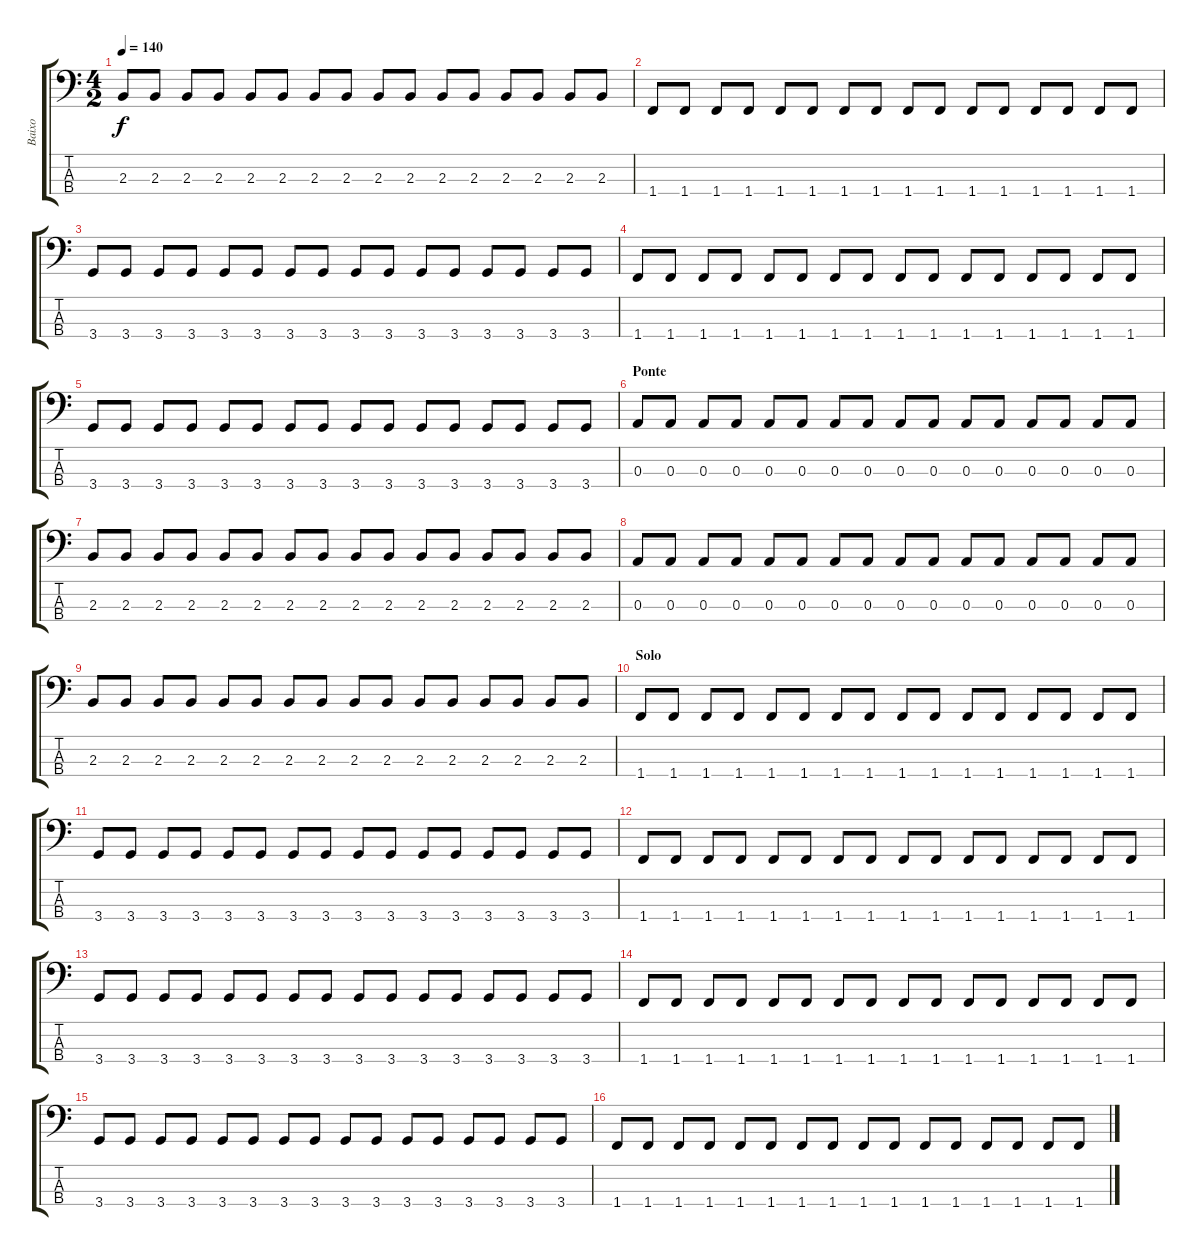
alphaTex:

\track ("Baixo" "Baixo") {instrument electricbassfinger}
\staff {score tabs}
\tuning (G2 D2 A1 E1) {hide}
\ts (4 2)
\tempo 140
\clef f4
\ks c
2.3.8{dy f} 2.3.8 2.3.8 2.3.8 2.3.8 2.3.8 2.3.8 2.3.8 2.3.8 2.3.8 2.3.8 2.3.8 2.3.8 2.3.8 2.3.8 2.3.8 |
1.4.8 1.4.8 1.4.8 1.4.8 1.4.8 1.4.8 1.4.8 1.4.8 1.4.8 1.4.8 1.4.8 1.4.8 1.4.8 1.4.8 1.4.8 1.4.8 |
3.4.8 3.4.8 3.4.8 3.4.8 3.4.8 3.4.8 3.4.8 3.4.8 3.4.8 3.4.8 3.4.8 3.4.8 3.4.8 3.4.8 3.4.8 3.4.8 |
1.4.8 1.4.8 1.4.8 1.4.8 1.4.8 1.4.8 1.4.8 1.4.8 1.4.8 1.4.8 1.4.8 1.4.8 1.4.8 1.4.8 1.4.8 1.4.8 |
3.4.8 3.4.8 3.4.8 3.4.8 3.4.8 3.4.8 3.4.8 3.4.8 3.4.8 3.4.8 3.4.8 3.4.8 3.4.8 3.4.8 3.4.8 3.4.8 |
\section ("" "Ponte")
0.3.8 0.3.8 0.3.8 0.3.8 0.3.8 0.3.8 0.3.8 0.3.8 0.3.8 0.3.8 0.3.8 0.3.8 0.3.8 0.3.8 0.3.8 0.3.8 |
2.3.8 2.3.8 2.3.8 2.3.8 2.3.8 2.3.8 2.3.8 2.3.8 2.3.8 2.3.8 2.3.8 2.3.8 2.3.8 2.3.8 2.3.8 2.3.8 |
0.3.8 0.3.8 0.3.8 0.3.8 0.3.8 0.3.8 0.3.8 0.3.8 0.3.8 0.3.8 0.3.8 0.3.8 0.3.8 0.3.8 0.3.8 0.3.8 |
2.3.8 2.3.8 2.3.8 2.3.8 2.3.8 2.3.8 2.3.8 2.3.8 2.3.8 2.3.8 2.3.8 2.3.8 2.3.8 2.3.8 2.3.8 2.3.8 |
\section ("" "Solo")
1.4.8 1.4.8 1.4.8 1.4.8 1.4.8 1.4.8 1.4.8 1.4.8 1.4.8 1.4.8 1.4.8 1.4.8 1.4.8 1.4.8 1.4.8 1.4.8 |
3.4.8 3.4.8 3.4.8 3.4.8 3.4.8 3.4.8 3.4.8 3.4.8 3.4.8 3.4.8 3.4.8 3.4.8 3.4.8 3.4.8 3.4.8 3.4.8 |
1.4.8 1.4.8 1.4.8 1.4.8 1.4.8 1.4.8 1.4.8 1.4.8 1.4.8 1.4.8 1.4.8 1.4.8 1.4.8 1.4.8 1.4.8 1.4.8 |
3.4.8 3.4.8 3.4.8 3.4.8 3.4.8 3.4.8 3.4.8 3.4.8 3.4.8 3.4.8 3.4.8 3.4.8 3.4.8 3.4.8 3.4.8 3.4.8 |
1.4.8 1.4.8 1.4.8 1.4.8 1.4.8 1.4.8 1.4.8 1.4.8 1.4.8 1.4.8 1.4.8 1.4.8 1.4.8 1.4.8 1.4.8 1.4.8 |
3.4.8 3.4.8 3.4.8 3.4.8 3.4.8 3.4.8 3.4.8 3.4.8 3.4.8 3.4.8 3.4.8 3.4.8 3.4.8 3.4.8 3.4.8 3.4.8 |
1.4.8 1.4.8 1.4.8 1.4.8 1.4.8 1.4.8 1.4.8 1.4.8 1.4.8 1.4.8 1.4.8 1.4.8 1.4.8 1.4.8 1.4.8 1.4.8
